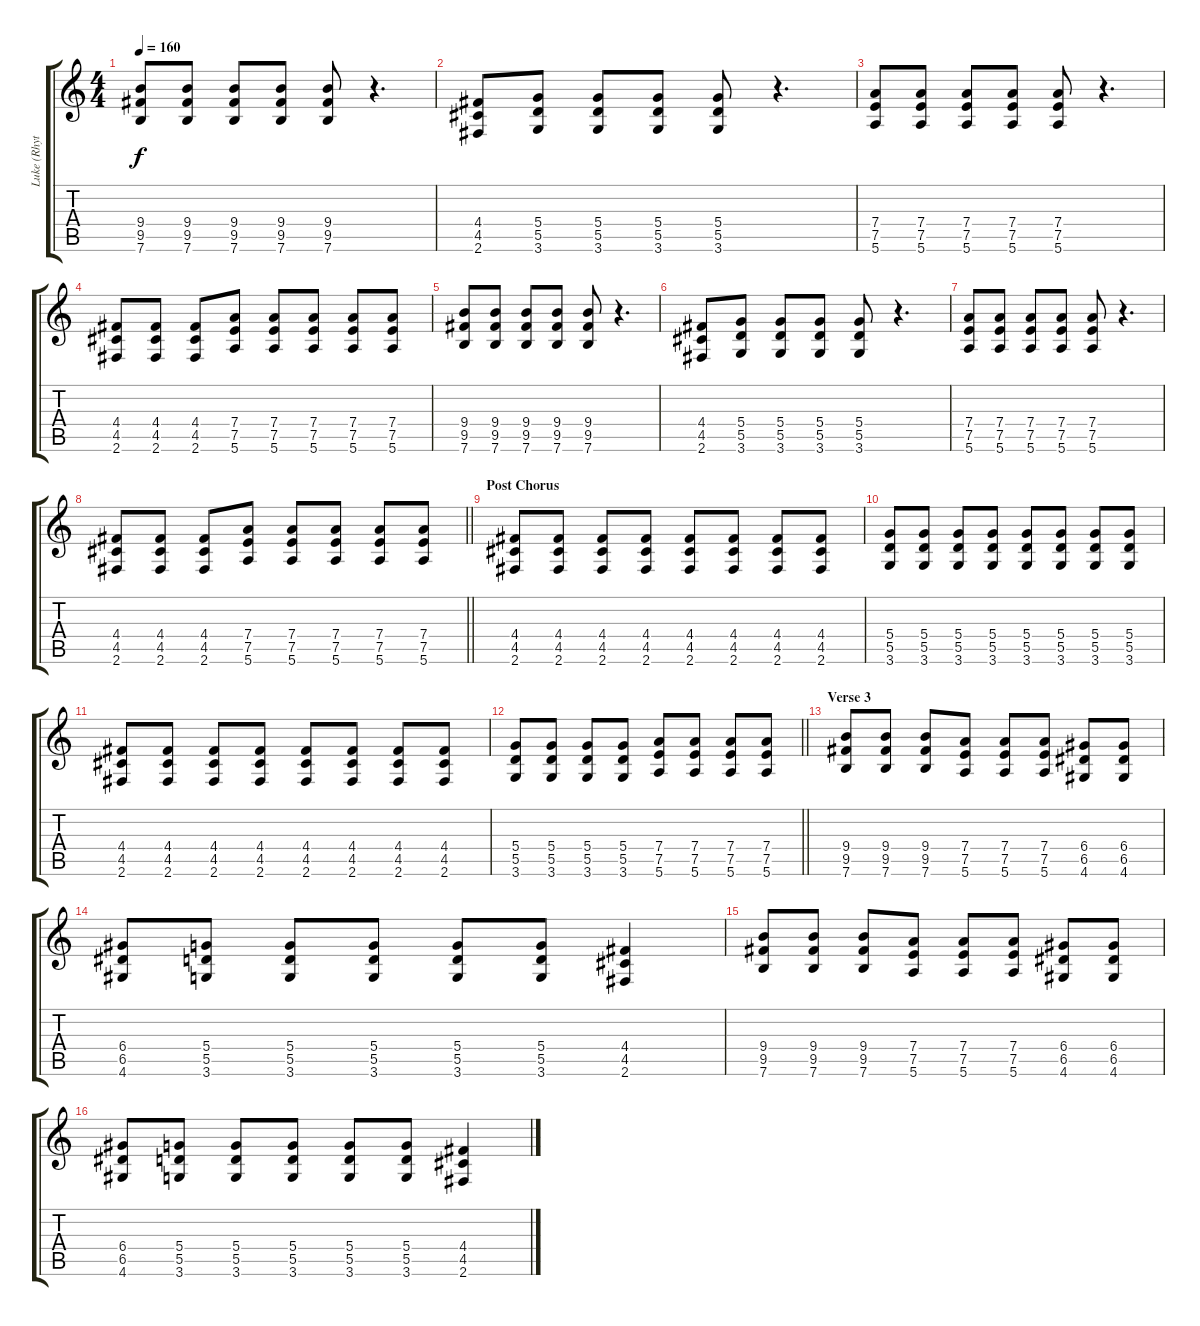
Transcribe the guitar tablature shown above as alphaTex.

\track ("Luke (Rhythm Guitar)" "Luke (Rhyt") {instrument distortionguitar}
\staff {score tabs}
\tuning (E4 B3 G3 D3 A2 E2) {hide}
\ts (4 4)
\tempo 160
\clef g2
\ks c
(9.4 9.5 7.6).8{dy f} (9.4 9.5 7.6).8 (9.4 9.5 7.6).8 (9.4 9.5 7.6).8 (9.4 9.5 7.6).8 r.4{d} |
(4.4 4.5 2.6).8 (5.4 5.5 3.6).8 (5.4 5.5 3.6).8 (5.4 5.5 3.6).8 (5.4 5.5 3.6).8 r.4{d} |
(7.4 7.5 5.6).8 (7.4 7.5 5.6).8 (7.4 7.5 5.6).8 (7.4 7.5 5.6).8 (7.4 7.5 5.6).8 r.4{d} |
(4.4 4.5 2.6).8 (4.4 4.5 2.6).8 (4.4 4.5 2.6).8 (7.4 7.5 5.6).8 (7.4 7.5 5.6).8 (7.4 7.5 5.6).8 (7.4 7.5 5.6).8 (7.4 7.5 5.6).8 |
(9.4 9.5 7.6).8 (9.4 9.5 7.6).8 (9.4 9.5 7.6).8 (9.4 9.5 7.6).8 (9.4 9.5 7.6).8 r.4{d} |
(4.4 4.5 2.6).8 (5.4 5.5 3.6).8 (5.4 5.5 3.6).8 (5.4 5.5 3.6).8 (5.4 5.5 3.6).8 r.4{d} |
(7.4 7.5 5.6).8 (7.4 7.5 5.6).8 (7.4 7.5 5.6).8 (7.4 7.5 5.6).8 (7.4 7.5 5.6).8 r.4{d} |
\barLineRight lightlight
(4.4 4.5 2.6).8 (4.4 4.5 2.6).8 (4.4 4.5 2.6).8 (7.4 7.5 5.6).8 (7.4 7.5 5.6).8 (7.4 7.5 5.6).8 (7.4 7.5 5.6).8 (7.4 7.5 5.6).8 |
\section ("" "Post Chorus")
(4.4 4.5 2.6).8 (4.4 4.5 2.6).8 (4.4 4.5 2.6).8 (4.4 4.5 2.6).8 (4.4 4.5 2.6).8 (4.4 4.5 2.6).8 (4.4 4.5 2.6).8 (4.4 4.5 2.6).8 |
(5.4 5.5 3.6).8 (5.4 5.5 3.6).8 (5.4 5.5 3.6).8 (5.4 5.5 3.6).8 (5.4 5.5 3.6).8 (5.4 5.5 3.6).8 (5.4 5.5 3.6).8 (5.4 5.5 3.6).8 |
(4.4 4.5 2.6).8 (4.4 4.5 2.6).8 (4.4 4.5 2.6).8 (4.4 4.5 2.6).8 (4.4 4.5 2.6).8 (4.4 4.5 2.6).8 (4.4 4.5 2.6).8 (4.4 4.5 2.6).8 |
\barLineRight lightlight
(5.4 5.5 3.6).8 (5.4 5.5 3.6).8 (5.4 5.5 3.6).8 (5.4 5.5 3.6).8 (7.4 7.5 5.6).8 (7.4 7.5 5.6).8 (7.4 7.5 5.6).8 (7.4 7.5 5.6).8 |
\section ("" "Verse 3")
(9.4 9.5 7.6).8 (9.4 9.5 7.6).8 (9.4 9.5 7.6).8 (7.4 7.5 5.6).8 (7.4 7.5 5.6).8 (7.4 7.5 5.6).8 (6.4 6.5 4.6).8 (6.4 6.5 4.6).8 |
(6.4 6.5 4.6).8 (5.4 5.5 3.6).8 (5.4 5.5 3.6).8 (5.4 5.5 3.6).8 (5.4 5.5 3.6).8 (5.4 5.5 3.6).8 (4.4 4.5 2.6).4 |
(9.4 9.5 7.6).8 (9.4 9.5 7.6).8 (9.4 9.5 7.6).8 (7.4 7.5 5.6).8 (7.4 7.5 5.6).8 (7.4 7.5 5.6).8 (6.4 6.5 4.6).8 (6.4 6.5 4.6).8 |
(6.4 6.5 4.6).8 (5.4 5.5 3.6).8 (5.4 5.5 3.6).8 (5.4 5.5 3.6).8 (5.4 5.5 3.6).8 (5.4 5.5 3.6).8 (4.4 4.5 2.6).4
